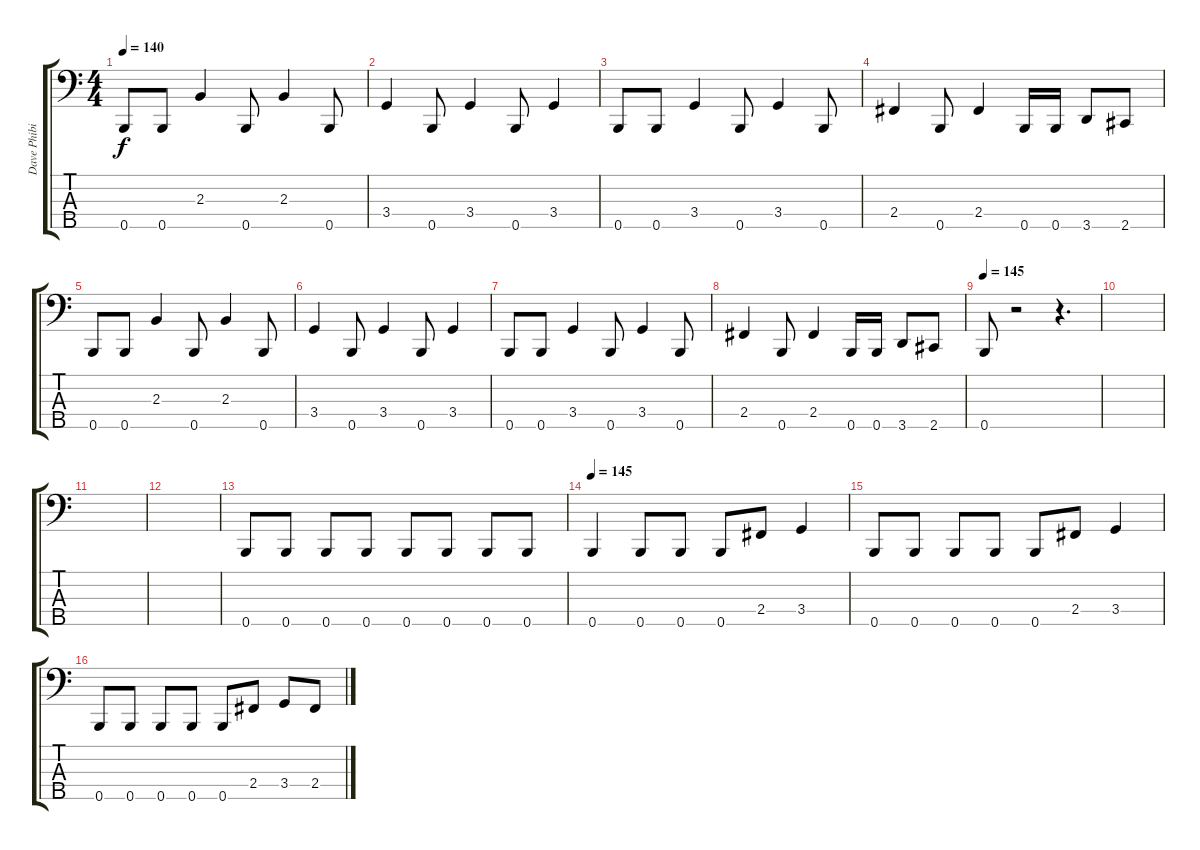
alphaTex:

\track ("Dave Phibis (Bass)" "Dave Phibi") {instrument electricbasspick}
\staff {score tabs}
\tuning (G2 D2 A1 E1 B0) {hide}
\ts (4 4)
\tempo 140
\clef f4
\ks c
0.5.8{dy f} 0.5.8 2.3.4 0.5.8 2.3.4 0.5.8 |
3.4.4 0.5.8 3.4.4 0.5.8 3.4.4 |
0.5.8 0.5.8 3.4.4 0.5.8 3.4.4 0.5.8 |
2.4.4 0.5.8 2.4.4 0.5.16 0.5.16 3.5.8 2.5.8 |
0.5.8 0.5.8 2.3.4 0.5.8 2.3.4 0.5.8 |
3.4.4 0.5.8 3.4.4 0.5.8 3.4.4 |
0.5.8 0.5.8 3.4.4 0.5.8 3.4.4 0.5.8 |
2.4.4 0.5.8 2.4.4 0.5.16 0.5.16 3.5.8 2.5.8 |
\tempo 145
0.5.8 r.2 r.4{d} |
|
|
|
0.5.8 0.5.8 0.5.8 0.5.8 0.5.8 0.5.8 0.5.8 0.5.8 |
\tempo 145
0.5.4 0.5.8 0.5.8 0.5.8 2.4.8 3.4.4 |
0.5.8 0.5.8 0.5.8 0.5.8 0.5.8 2.4.8 3.4.4 |
0.5.8 0.5.8 0.5.8 0.5.8 0.5.8 2.4.8 3.4.8 2.4.8
